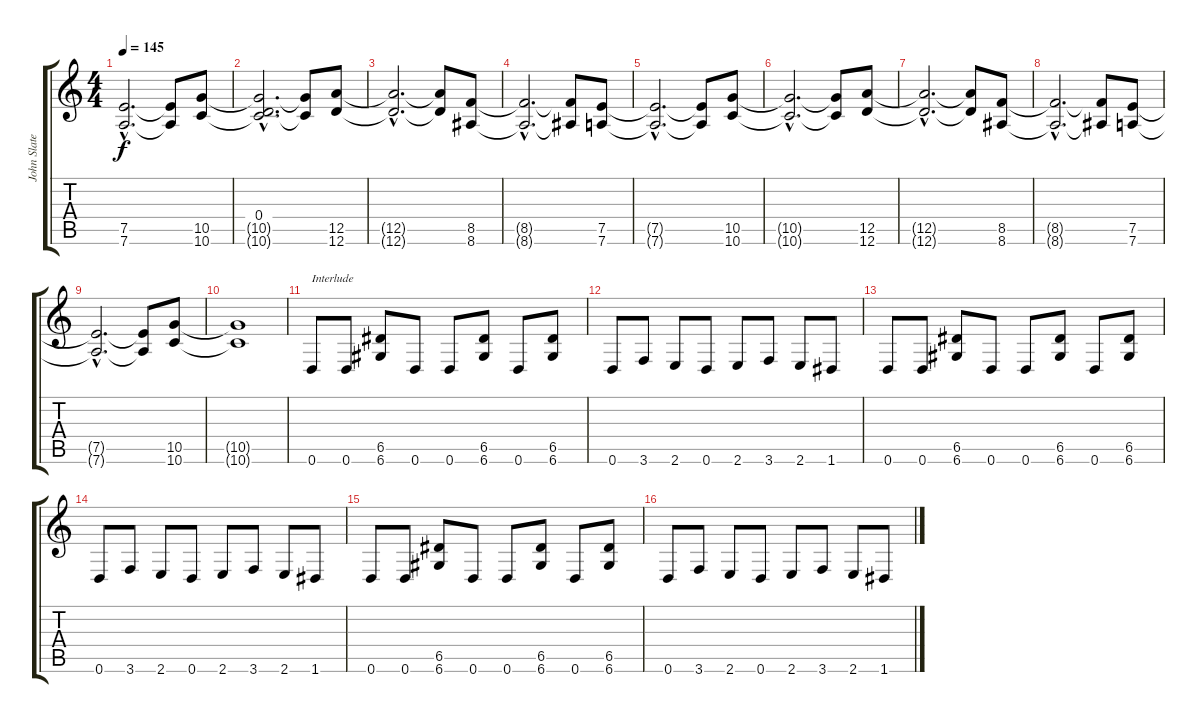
\track ("John Slater" "John Slate") {instrument distortionguitar}
\staff {score tabs}
\tuning (E4 B3 G3 D3 A2 D2) {hide}
\ts (4 4)
\tempo 145
\clef g2
\ks c
(7.5{hac t} 7.6{hac t}).2{d dy f} (7.5{t} 7.6{t}).8 (10.5 10.6).8 |
(0.4{hac} 10.5{hac t} 10.6{hac t}).2{d} (10.5{t} 10.6{t}).8 (12.5 12.6).8 |
(12.5{hac t} 12.6{hac t}).2{d} (12.5{t} 12.6{t}).8 (8.5 8.6).8 |
(8.5{hac t} 8.6{hac t}).2{d} (8.5{t} 8.6{t}).8 (7.5 7.6).8 |
(7.5{hac t} 7.6{hac t}).2{d} (7.5{t} 7.6{t}).8 (10.5 10.6).8 |
(10.5{hac t} 10.6{hac t}).2{d} (10.5{t} 10.6{t}).8 (12.5 12.6).8 |
(12.5{hac t} 12.6{hac t}).2{d} (12.5{t} 12.6{t}).8 (8.5 8.6).8 |
(8.5{hac t} 8.6{hac t}).2{d} (8.5{t} 8.6{t}).8 (7.5 7.6).8 |
(7.5{hac t} 7.6{hac t}).2{d} (7.5{t} 7.6{t}).8 (10.5 10.6).8 |
(10.5{t} 10.6{t}).1 |
0.6.8{txt "Interlude"} 0.6.8 (6.5 6.6).8 0.6.8 0.6.8 (6.5 6.6).8 0.6.8 (6.5 6.6).8 |
0.6.8 3.6.8 2.6.8 0.6.8 2.6.8 3.6.8 2.6.8 1.6.8 |
0.6.8 0.6.8 (6.5 6.6).8 0.6.8 0.6.8 (6.5 6.6).8 0.6.8 (6.5 6.6).8 |
0.6.8 3.6.8 2.6.8 0.6.8 2.6.8 3.6.8 2.6.8 1.6.8 |
0.6.8 0.6.8 (6.5 6.6).8 0.6.8 0.6.8 (6.5 6.6).8 0.6.8 (6.5 6.6).8 |
0.6.8 3.6.8 2.6.8 0.6.8 2.6.8 3.6.8 2.6.8 1.6.8
